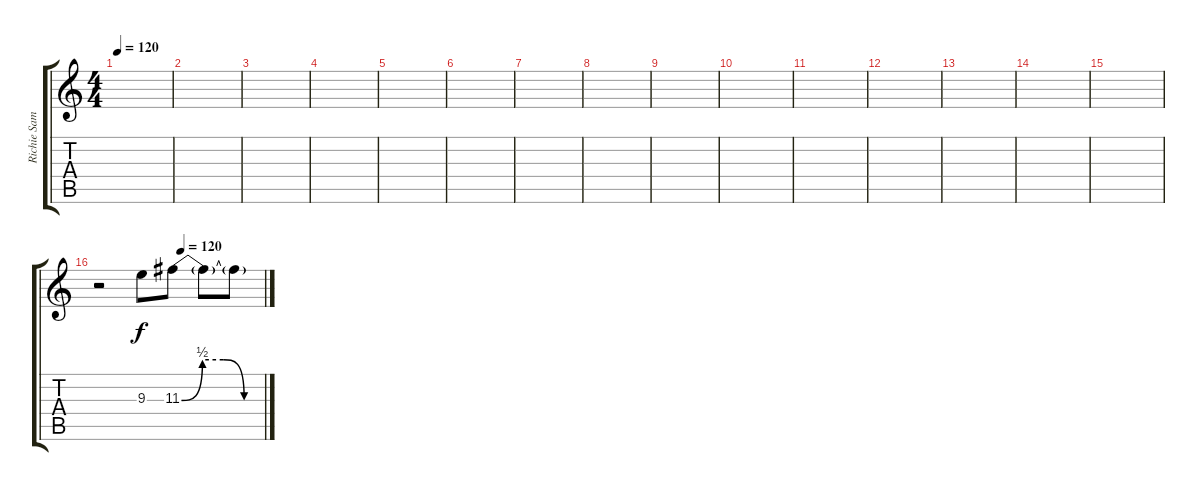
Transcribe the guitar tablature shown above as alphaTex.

\track ("Richie Sambora Lead" "Richie Sam") {instrument distortionguitar}
\staff {score tabs}
\tuning (E4 B3 G3 D3 A2 E2) {hide}
\ts (4 4)
\tempo 120
\clef g2
\ks c
|
|
|
|
|
|
|
|
|
|
|
|
|
|
|
\tempo (120 0.5)
r.2 9.3.8{volume 9 instrument distortionguitar} 11.3{be (custom 0 0 15 2 30 2 45 0 60 0)}.8 11.3{t}.8 11.3{t}.8
